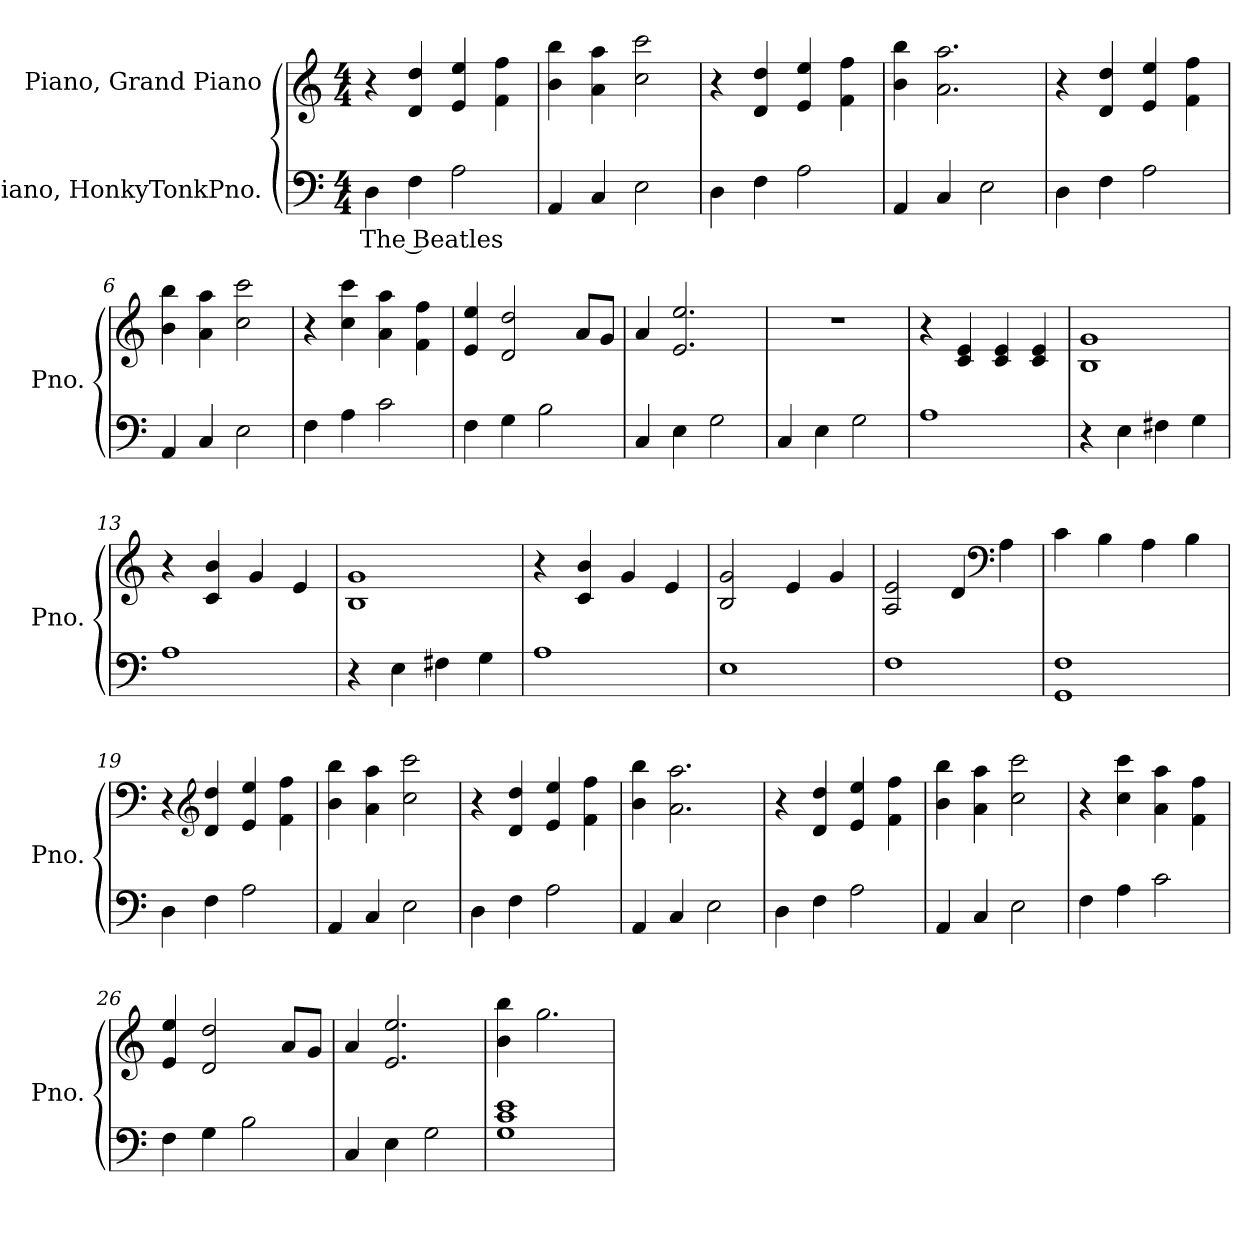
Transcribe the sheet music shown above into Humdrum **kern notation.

**kern	**text	**kern
*part2	*part2	*part1
*staff2	*staff2	*staff1
*I"Piano,  HonkyTonkPno.	*	*I"Piano,  Grand Piano
*I'Pno.	*	*I'Pno.
*clefF4	*	*clefG2
*k[]	*	*k[]
*M4/4	*	*M4/4
*MM130	*	*MM130
=1	=1	=1
!	!LO:LY:b	!
4D\	The Beatles	4r
4F\	.	4d/ 4dd/
2A\	.	4e/ 4ee/
.	.	4f\ 4ff\
=2	=2	=2
4AA/	.	4b\ 4bb\
4C/	.	4a\ 4aa\
2E\	.	2cc\ 2ccc\
=3	=3	=3
4D\	.	4r
4F\	.	4d/ 4dd/
2A\	.	4e/ 4ee/
.	.	4f\ 4ff\
=4	=4	=4
4AA/	.	4b\ 4bb\
4C/	.	2.a\ 2.aa\
2E\	.	.
=5	=5	=5
4D\	.	4r
4F\	.	4d/ 4dd/
2A\	.	4e/ 4ee/
.	.	4f\ 4ff\
=6	=6	=6
4AA/	.	4b\ 4bb\
4C/	.	4a\ 4aa\
2E\	.	2cc\ 2ccc\
!!LO:LB:g=z
=7	=7	=7
4F\	.	4r
4A\	.	4cc\ 4ccc\
2c\	.	4a\ 4aa\
.	.	4f\ 4ff\
=8	=8	=8
4F\	.	4e/ 4ee/
4G\	.	2d/ 2dd/
2B\	.	.
.	.	8a/L
.	.	8g/J
=9	=9	=9
4C/	.	4a/
4E\	.	2.e/ 2.ee/
2G\	.	.
=10	=10	=10
4C/	.	1r
4E\	.	.
2G\	.	.
=11	=11	=11
1A	.	4r
.	.	4c/ 4e/
.	.	4c/ 4e/
.	.	4c/ 4e/
=12	=12	=12
4r	.	1B 1g
4E\	.	.
4F#X\	.	.
4G\	.	.
=13	=13	=13
1A	.	4r
.	.	4c/ 4b/
.	.	4g/
.	.	4e/
=14	=14	=14
4r	.	1B 1g
4E\	.	.
4F#X\	.	.
4G\	.	.
!!LO:LB:g=z
=15	=15	=15
1A	.	4r
.	.	4c/ 4b/
.	.	4g/
.	.	4e/
=16	=16	=16
1E	.	2B/ 2g/
.	.	4e/
.	.	4g/
=17	=17	=17
1F	.	2A/ 2e/
.	.	4d/
*	*	*clefF4
.	.	4A\
=18	=18	=18
1GG 1F	.	4c\
.	.	4B\
.	.	4A\
.	.	4B\
=19	=19	=19
4D\	.	4r
*	*	*clefG2
4F\	.	4d/ 4dd/
2A\	.	4e/ 4ee/
.	.	4f\ 4ff\
=20	=20	=20
4AA/	.	4b\ 4bb\
4C/	.	4a\ 4aa\
2E\	.	2cc\ 2ccc\
=21	=21	=21
4D\	.	4r
4F\	.	4d/ 4dd/
2A\	.	4e/ 4ee/
.	.	4f\ 4ff\
=22	=22	=22
4AA/	.	4b\ 4bb\
4C/	.	2.a\ 2.aa\
2E\	.	.
!!LO:LB:g=z
=23	=23	=23
4D\	.	4r
4F\	.	4d/ 4dd/
2A\	.	4e/ 4ee/
.	.	4f\ 4ff\
=24	=24	=24
4AA/	.	4b\ 4bb\
4C/	.	4a\ 4aa\
2E\	.	2cc\ 2ccc\
=25	=25	=25
4F\	.	4r
4A\	.	4cc\ 4ccc\
2c\	.	4a\ 4aa\
.	.	4f\ 4ff\
=26	=26	=26
4F\	.	4e/ 4ee/
4G\	.	2d/ 2dd/
2B\	.	.
.	.	8a/L
.	.	8g/J
=27	=27	=27
4C/	.	4a/
4E\	.	2.e/ 2.ee/
2G\	.	.
=28	=28	=28
1G 1c 1e	.	4b\ 4bb\
.	.	2.gg\
=	=	=
*-	*-	*-
